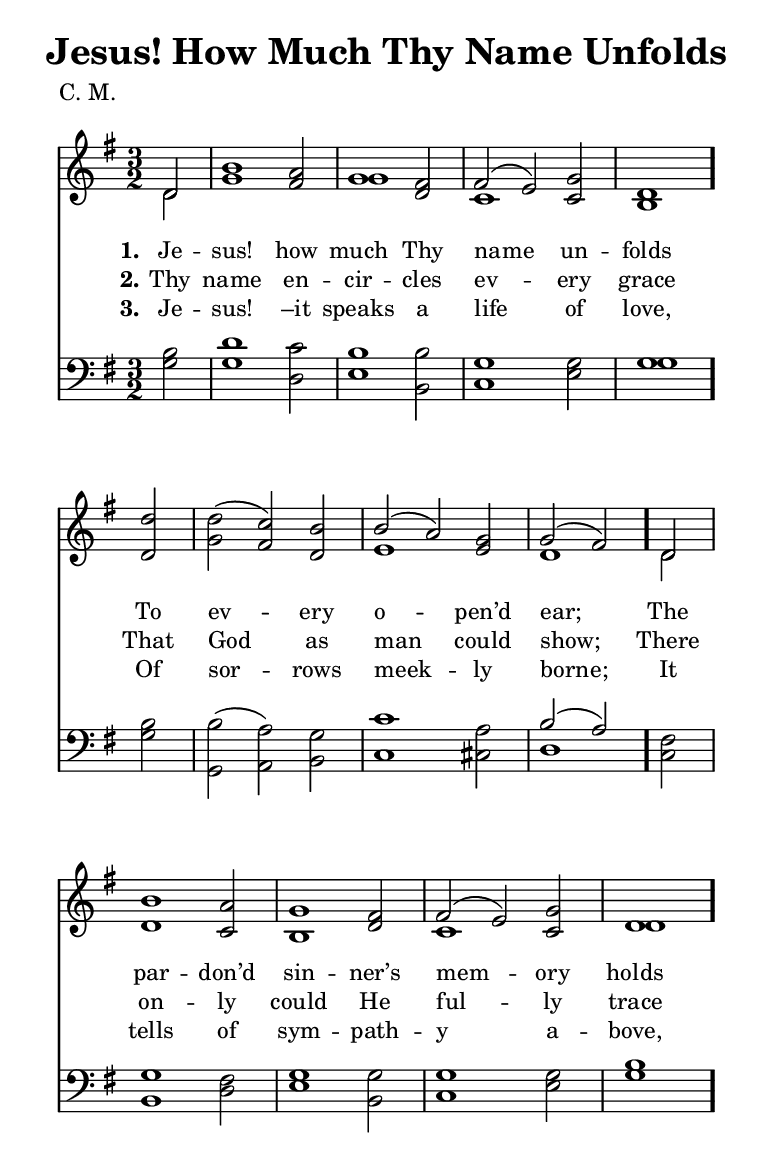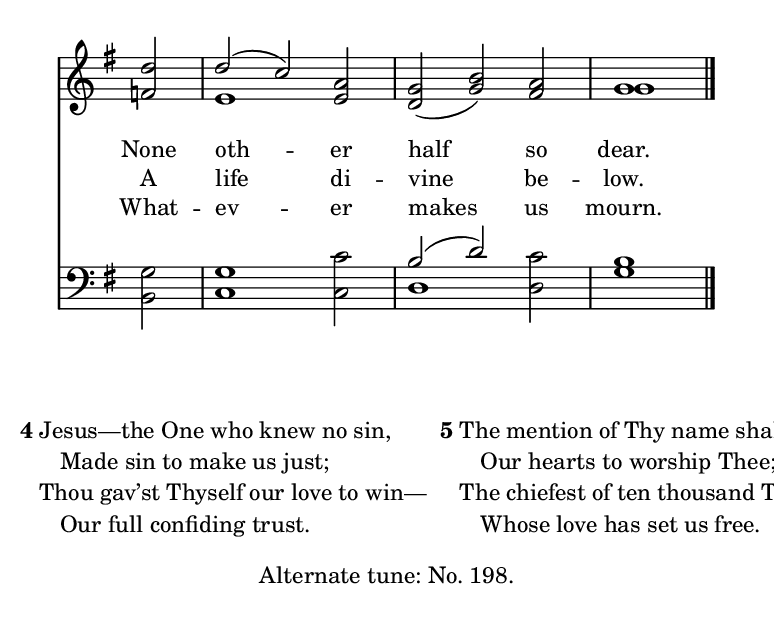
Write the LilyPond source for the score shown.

\include "common/global.ily"
\paper {
  \include "common/paper.ily"
  %ragged-bottom = ##t
  ragged-last-bottom = ##t
  system-count = #(cond (is-eogsized 2) (#t #f))
}

\header{
  hymnnumber = "165"
  title = "Jesus! How Much Thy Name Unfolds"
  tunename = ""
  meter = "C. M."
  %copyright = ""
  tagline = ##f
}

global = {
  \include "common/overrides.ily"
  \override Staff.TimeSignature.style = #'numbered
  \time 3/2
  \override Score.MetronomeMark.transparent = ##t % hide all fermata changes too
  \tempo 2=90
  \key g \major
  \partial 2
  \autoBeamOff
}

notesSoprano = {
\global
\relative c' {

  d2 | b'1 a2 | g1 fis2 | fis( e) g | d1
  d'2 | d( c) b | b( a) g | g( fis)
  d2 | b'1 a2 | g1 fis2 | fis( e) g | d1
  d'2 | d( c) a | g( b) a | g1

  \bar "|."

}
}

notesAlto = {
\global
\relative e' {

  d2 | g1 fis2 | g1 d2 | c1 c2 | b1
  d2 | g( fis) d | e1 e2 | d1
  d2 | d1 c2 b1 d2 | c1 c2 | d1
  f2 | e1 e2 | d( g) fis | g1

}
}

notesTenor = {
\global
\relative a {

  b2 | d1 c2 b1 b2 | g1 g2 | g1
  b2 | b( a) g | c1 a2 | b( a)
  fis2 | g1 fis2 g1 g2 | g1 g2 | b1
  g2 | g1 c2 | b( d) c | b1

}
}

notesBass = {
\global
\relative f {

  g2 | g1 d2 | e1 b2 | c1 e2 | g1
  g2 | g,( a) b | c1 cis2 | d1
  c2 | b1 d2 | e1 b2 | c1 e2 | g1
  b,2 | c1 c2 | d1 d2 | g1

}
}

wordsA = \lyricmode {
\set stanza = "1."

Je -- sus! how much Thy name un -- folds \bar "."
To ev -- ery o -- pen’d ear; \bar "."
The par -- don’d sin -- ner’s mem -- ory holds \bar "."
None oth -- er half so dear. \bar "."

}

wordsB = \lyricmode {
\set stanza = "2."

Thy name en -- cir -- cles ev -- ery grace
That God as man could show;
There on -- ly could He ful -- ly trace
A life di -- vine be -- low.

}

wordsC = \lyricmode {
\set stanza = "3."

Je -- sus! –it speaks a life of love,
Of sor -- rows meek -- ly borne;
It tells of sym -- path -- y a -- bove,
What -- ev -- er makes us mourn.

}

wordsD = \markuplist {

\line { Jesus—the One who knew no sin, }
\line { { \hspace #2 } Made sin to make us just; }
\line { Thou gav’st Thyself our love to win— }
\line { { \hspace #2 } Our full confiding trust. }

}

wordsE = \markuplist {

\line { The mention of Thy name shall bow }
\line { { \hspace #2 } Our hearts to worship Thee; }
\line { The chiefest of ten thousand Thou, }
\line { { \hspace #2 } Whose love has set us free. }

}

\score {
  \context ChoirStaff <<
    \context Staff = upper <<
      \set Staff.autoBeaming = ##f
      \set ChoirStaff.systemStartDelimiter = #'SystemStartBar
      \set ChoirStaff.printPartCombineTexts = ##f
      \partcombine #'(2 . 9) \notesSoprano \notesAlto
      \context NullVoice = sopranos { \voiceOne << \notesSoprano >> }
      \context NullVoice = altos { \voiceTwo << \notesAlto >> }
      \context Lyrics = one   \lyricsto sopranos \wordsA
      \context Lyrics = two   \lyricsto sopranos \wordsB
      \context Lyrics = three \lyricsto sopranos \wordsC
    >>
    \context Staff = men <<
      \clef bass
      \set ChoirStaff.printPartCombineTexts = ##f
      \partcombine #'(2 . 9) \notesTenor \notesBass
      \context NullVoice = tenors { \voiceOne << \notesTenor >> }
      \context NullVoice = basses { \voiceTwo << \notesBass >> }
    >>
  >>
  \layout {
    \include "common/layout.ily"
  }
  \midi{
    \include "common/midi.ily"
  }
}

\noPageBreak

\markup { \fill-line {
  \hspace #0.1
  \line{ \bold 4 \column { \wordsD } }
  \hspace #0.1
  \line{ \bold 5 \column { \wordsE } }
  \hspace #0.1
} }

\noPageBreak

\markup { \vspace #2 \fill-line { \raise #2 \line { Alternate tune: No. 198. } } }

\version "2.19.49"  % necessary for upgrading to future LilyPond versions.

% vi:set et ts=2 sw=2 ai nocindent syntax=lilypond:
